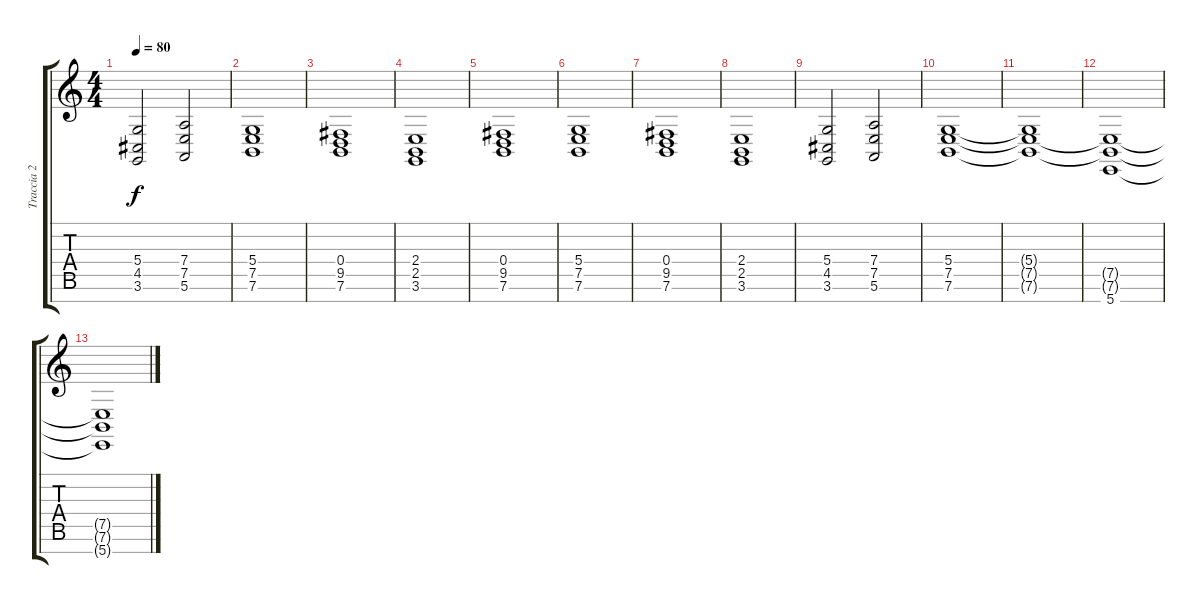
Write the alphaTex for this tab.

\track ("Traccia 2" "Traccia 2") {instrument choiraahs}
\staff {score tabs}
\tuning (E4 B3 G3 D3 A2 E2 B1) {hide}
\ts (4 4)
\tempo 80
\clef g2
\ks c
(5.4 4.5 3.6).2{dy f} (7.4 7.5 5.6).2 |
(5.4 7.5 7.6).1 |
(0.4 9.5 7.6).1 |
(2.4 2.5 3.6).1 |
(0.4 9.5 7.6).1 |
(5.4 7.5 7.6).1 |
(0.4 9.5 7.6).1 |
(2.4 2.5 3.6).1 |
(5.4 4.5 3.6).2 (7.4 7.5 5.6).2 |
(5.4 7.5 7.6).1 |
(5.4{t} 7.5{t} 7.6{t}).1 |
(7.5{t} 7.6{t} 5.7).1 |
(7.5{t} 7.6{t} 5.7{t}).1
